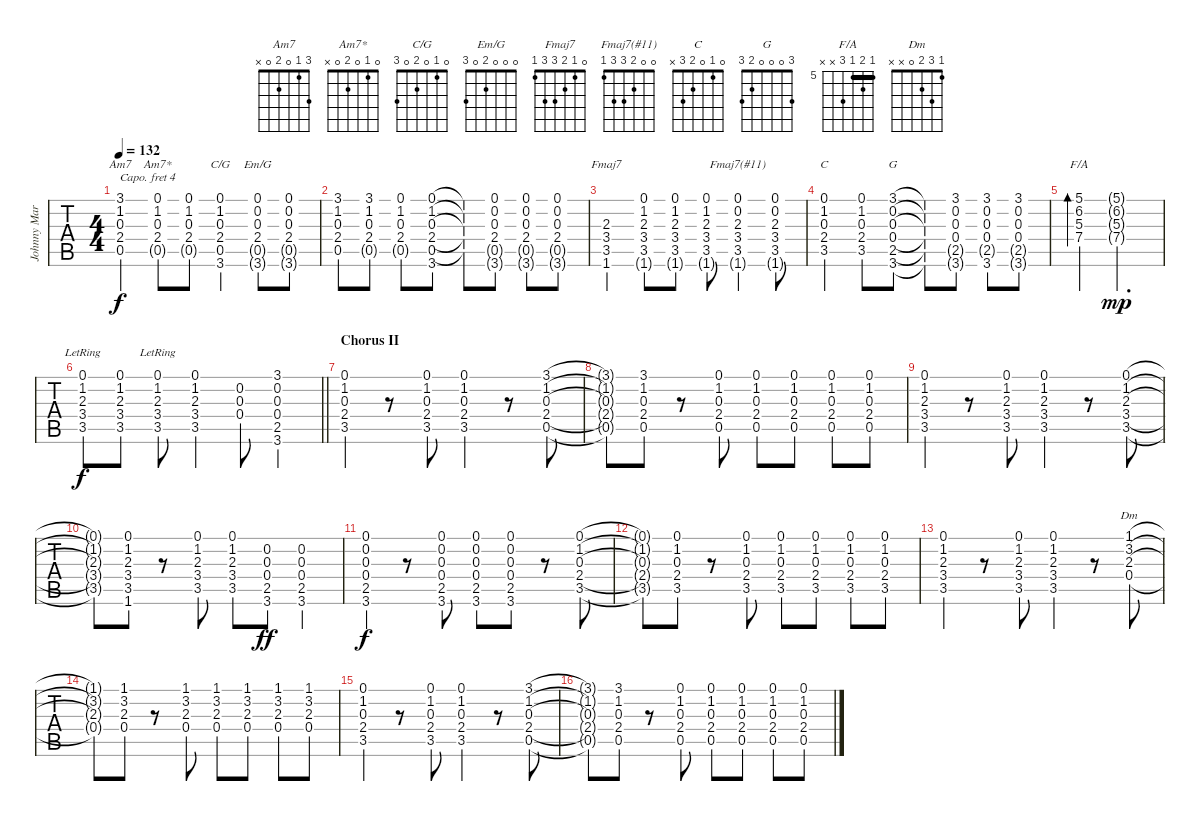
\track ("Johnny Marr's rhythm guitar" "Johnny Mar") {instrument electricguitarclean}
\staff {tabs}
\capo 4
\tuning (E4 B3 G3 D3 A2 E2) {hide}
\chord ("Am7" 3 1 0 2 0 x)
\chord ("Am7*" 0 1 0 2 0 x)
\chord ("C/G" 0 1 0 2 0 3)
\chord ("Em/G" 0 0 0 2 0 3)
\chord ("Fmaj7" 0 1 2 3 3 1)
\chord ("Fmaj7(#11)" 0 0 2 3 3 1)
\chord ("C" 0 1 0 2 3 x)
\chord ("G" 3 0 0 0 2 3)
\chord ("F/A" 5 6 5 7 x x) {firstfret 5 barre 5}
\chord ("Dm" 1 3 2 0 x x)
\ts (4 4)
\tempo 132
\clef g2
\ks e
(3.1 1.2 0.3 2.4 0.5).4{ch "Am7" dy f} (0.1 1.2 0.3 2.4 0.5{g}).8{ch "Am7*"} (0.1 1.2 0.3 2.4 0.5{g}).8 (0.1 1.2 0.3 2.4 0.5 3.6).4{ch "C/G"} (0.1 0.2 0.3 2.4 0.5{g} 3.6{g}).8{ch "Em/G"} (0.1 0.2 0.3 2.4 0.5{g} 3.6{g}).8 |
(3.1 1.2 0.3 2.4 0.5).8 (3.1 1.2 0.3 2.4 0.5{g}).8 (0.1 1.2 0.3 2.4 0.5{g}).8 (0.1 1.2 0.3 2.4 0.5 3.6).8 (0.1{t} 1.2{t} 0.3{t} 2.4{t} 0.5{t}).8 (0.1 0.2 0.3 2.4 0.5{g} 3.6{g}).8 (0.1 0.2 0.3 2.4 0.5{g} 3.6{g}).8 (0.1 0.2 0.3 2.4 0.5{g} 3.6{g}).8 |
(2.3 3.4 3.5 1.6).4{ch "Fmaj7"} (0.1 1.2 2.3 3.4 3.5 1.6{g}).8 (0.1 1.2 2.3 3.4 3.5 1.6{g}).8 (0.1 1.2 2.3 3.4 3.5 1.6{g}).8 (0.1 0.2 2.3 3.4 3.5 1.6{g}).4{ch "Fmaj7(#11)"} (0.1 0.2 2.3 3.4 3.5 1.6{g}).8 |
(0.1 1.2 0.3 2.4 3.5).4{ch "C"} (0.1 1.2 0.3 2.4 3.5).8 (3.1 0.2 0.3 0.4 2.5 3.6).8{ch "G"} (3.1{t} 0.2{t} 0.3{t} 0.4{t} 2.5{t} 3.6{t}).8 (3.1 0.2 0.3 0.4 2.5{g} 3.6{g}).8 (3.1 0.2 0.3 0.4 2.5{g} 3.6).8 (3.1 0.2 0.3 0.4 2.5{g} 3.6{g}).8 |
(5.1 6.2 5.3 7.4).4{bd 480 ch "F/A"} (5.1{g} 6.2{g} 5.3{g} 7.4{g}).2{d dy mp} |
\barLineRight lightlight
(0.1 1.2 2.3 3.4 3.5{lr}).8{dy f} (0.1 1.2 2.3 3.4 3.5).8 (0.1 1.2 2.3 3.4 3.5{lr}).8 (0.1 1.2 2.3 3.4 3.5).4 (0.2 0.3 0.4).8 (3.1 0.2 0.3 0.4 2.5 3.6).4 |
\section ("" "Chorus II")
(0.1 1.2 0.3 2.4 3.5).4 r.8 (0.1 1.2 0.3 2.4 3.5).8 (0.1 1.2 0.3 2.4 3.5).4 r.8 (3.1 1.2 0.3 2.4 0.5).8 |
(3.1{t} 1.2{t} 0.3{t} 2.4{t} 0.5{t}).8 (3.1 1.2 0.3 2.4 0.5).8 r.8 (0.1 1.2 0.3 2.4 0.5).8 (0.1 1.2 0.3 2.4 0.5).8 (0.1 1.2 0.3 2.4 0.5).8 (0.1 1.2 0.3 2.4 0.5).8 (0.1 1.2 0.3 2.4 0.5).8 |
(0.1 1.2 2.3 3.4 3.5).4 r.8 (0.1 1.2 2.3 3.4 3.5).8 (0.1 1.2 2.3 3.4 3.5).4 r.8 (0.1 1.2 2.3 3.4 3.5).8 |
(0.1{t} 1.2{t} 2.3{t} 3.4{t} 3.5{t}).8 (0.1 1.2 2.3 3.4 3.5 1.6).8 r.8 (0.1 1.2 2.3 3.4 3.5).8 (0.1 1.2 2.3 3.4 3.5).8 (0.2 0.3 0.4 2.5 3.6).8{dy ff} (0.2 0.3 0.4 2.5 3.6).4 |
(0.1 0.2 0.3 0.4 2.5 3.6).4{dy f} r.8 (0.1 0.2 0.3 0.4 2.5 3.6).8 (0.1 0.2 0.3 0.4 2.5 3.6).8 (0.1 0.2 0.3 0.4 2.5 3.6).8 r.8 (0.1 1.2 0.3 2.4 3.5).8 |
(0.1{t} 1.2{t} 0.3{t} 2.4{t} 3.5{t}).8 (0.1 1.2 0.3 2.4 3.5).8 r.8 (0.1 1.2 0.3 2.4 3.5).8 (0.1 1.2 0.3 2.4 3.5).8 (0.1 1.2 0.3 2.4 3.5).8 (0.1 1.2 0.3 2.4 3.5).8 (0.1 1.2 0.3 2.4 3.5).8 |
(0.1 1.2 2.3 3.4 3.5).4 r.8 (0.1 1.2 2.3 3.4 3.5).8 (0.1 1.2 2.3 3.4 3.5).4 r.8 (1.1 3.2 2.3 0.4).8{ch "Dm"} |
(1.1{t} 3.2{t} 2.3{t} 0.4{t}).8 (1.1 3.2 2.3 0.4).8 r.8 (1.1 3.2 2.3 0.4).8 (1.1 3.2 2.3 0.4).8 (1.1 3.2 2.3 0.4).8 (1.1 3.2 2.3 0.4).8 (1.1 3.2 2.3 0.4).8 |
(0.1 1.2 0.3 2.4 3.5).4 r.8 (0.1 1.2 0.3 2.4 3.5).8 (0.1 1.2 0.3 2.4 3.5).4 r.8 (3.1 1.2 0.3 2.4 0.5).8 |
(3.1{t} 1.2{t} 0.3{t} 2.4{t} 0.5{t}).8 (3.1 1.2 0.3 2.4 0.5).8 r.8 (0.1 1.2 0.3 2.4 0.5).8 (0.1 1.2 0.3 2.4 0.5).8 (0.1 1.2 0.3 2.4 0.5).8 (0.1 1.2 0.3 2.4 0.5).8 (0.1 1.2 0.3 2.4 0.5).8
